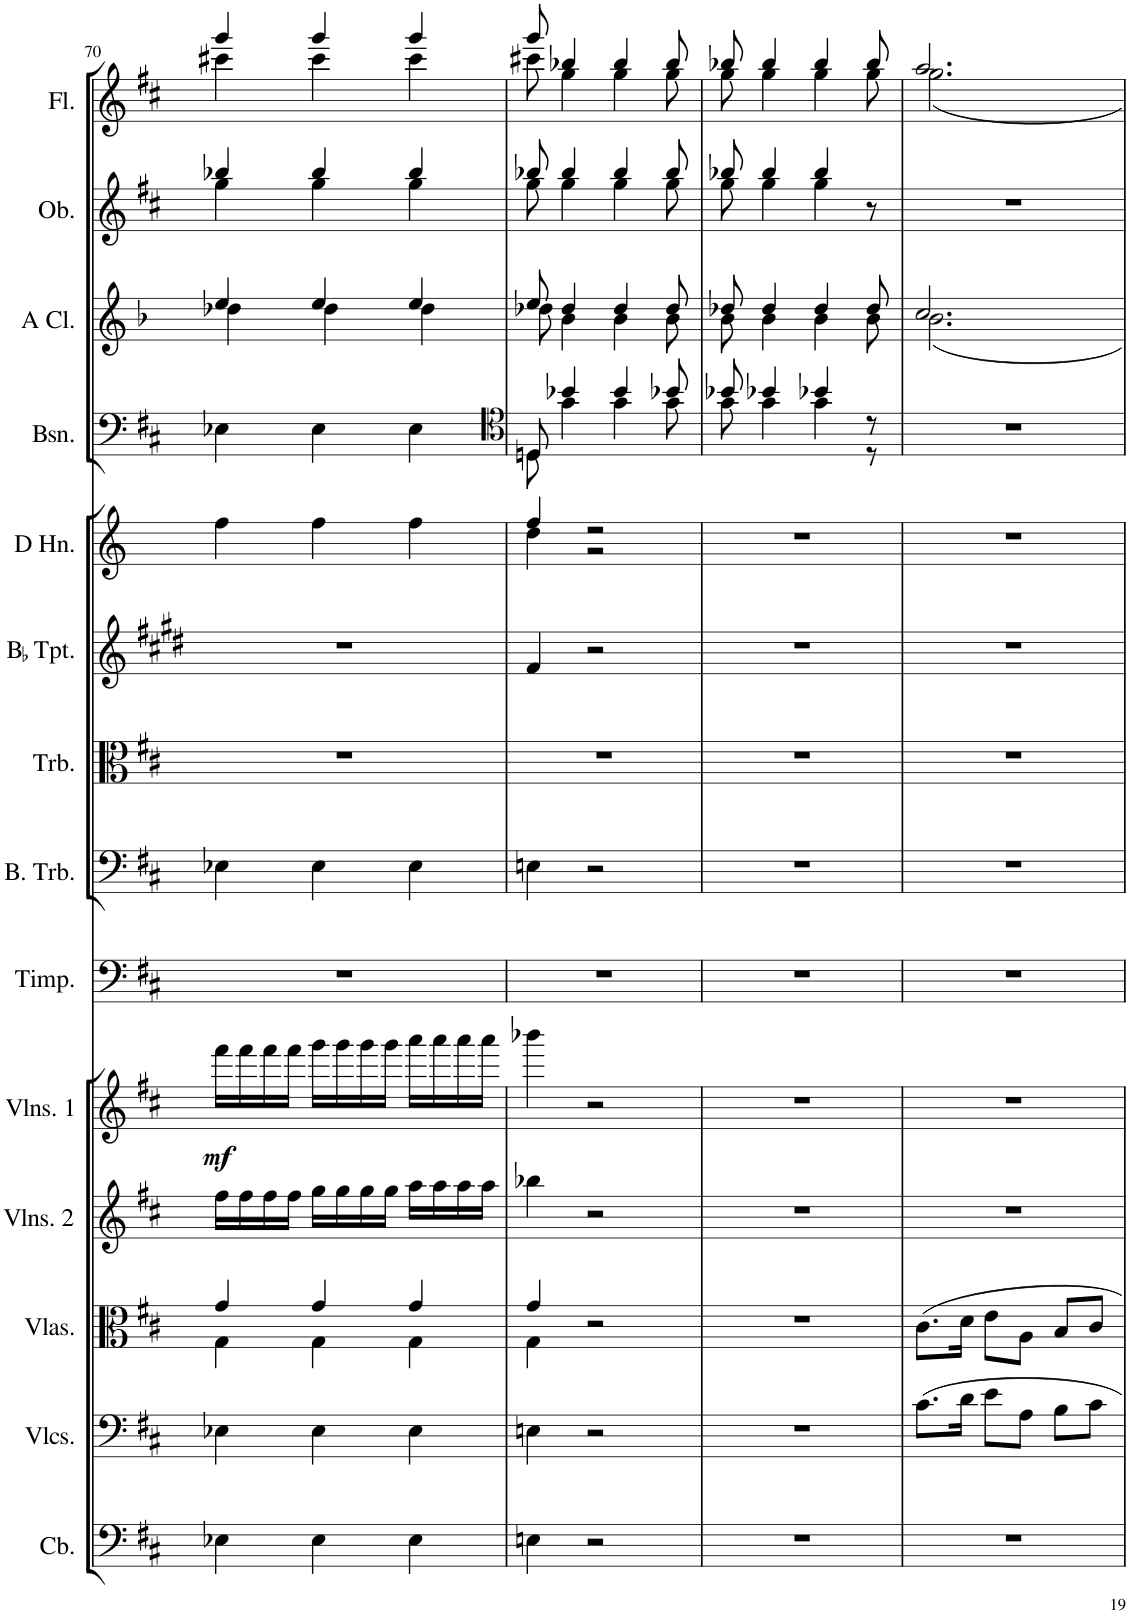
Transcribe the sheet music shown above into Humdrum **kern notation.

**kern	**kern	**kern	**kern	**kern	**dynam	**kern	**kern	**kern	**kern	**kern	**kern	**kern	**kern	**kern
*part14	*part13	*part12	*part11	*part10	*part10	*part9	*part8	*part7	*part6	*part5	*part4	*part3	*part2	*part1
*staff14	*staff13	*staff12	*staff11	*staff10	*staff10	*staff9	*staff8	*staff7	*staff6	*staff5	*staff4	*staff3	*staff2	*staff1
*I"Contrabass	*I"Violoncellos	*I"Violas	*I"Violins 2	*I"Violins 1	*	*I"Timpani	*I"Bass Trombone	*I"Trombone	*I"BaccidentalFlat Trumpet	*I"D Horn	*I"Bassoon	*I"A Clarinet	*I"Oboe	*I"Flute
*I'Cb.	*I'Vlcs.	*I'Vlas.	*I'Vlns. 2	*I'Vlns. 1	*	*I'Timp.	*I'B. Trb.	*I'Trb.	*I'BaccidentalFlat Tpt.	*I'D Hn.	*I'Bsn.	*I'A Cl.	*I'Ob.	*I'Fl.
!!LO:PB:g=z
*clefF4	*clefF4	*clefC3	*clefG2	*clefG2	*	*clefF4	*clefF4	*clefC3	*clefG2	*clefG2	*clefF4	*clefG2	*clefG2	*clefG2
*Trd7c12	*	*	*	*	*	*	*	*	*Trd1c2	*Trd6c10	*	*Trd2c3	*	*
*k[f#c#]	*k[f#c#]	*k[f#c#]	*k[f#c#]	*k[f#c#]	*	*k[f#c#]	*k[f#c#]	*k[f#c#]	*k[f#c#g#d#]	*k[]	*k[f#c#]	*k[b-]	*k[f#c#]	*k[f#c#]
*M3/4	*M3/4	*M3/4	*M3/4	*M3/4	*	*M3/4	*M3/4	*M3/4	*M3/4	*M3/4	*M3/4	*M3/4	*M3/4	*M3/4
=70	=70	=70	=70	=70	=70	=70	=70	=70	=70	=70	=70	=70	=70	=70
*	*	*^	*	*	*	*	*	*	*	*	*	*^	*^	*^
!	!	!	!	!	!	!LO:DY:b	!	!	!	!	!	!	!	!	!	!	!	!
4E-X\	4E-X\	4g/	4G\	16ff#\LL	16fff#\LL	mf	2.r	4E-X\	2.r	2.r	4ff\	4E-X\	4ee/	4dd-X\	4bb-X/	4gg\	4ggg/	4ccc#X\
.	.	.	.	16ff#\	16fff#\	.	.	.	.	.	.	.	.	.	.	.	.	.
.	.	.	.	16ff#\	16fff#\	.	.	.	.	.	.	.	.	.	.	.	.	.
.	.	.	.	16ff#\JJ	16fff#\JJ	.	.	.	.	.	.	.	.	.	.	.	.	.
4E-\	4E-\	4g/	4G\	16gg\LL	16ggg\LL	.	.	4E-\	.	.	4ff\	4E-\	4ee/	4dd-\	4bb-/	4gg\	4ggg/	4ccc#\
.	.	.	.	16gg\	16ggg\	.	.	.	.	.	.	.	.	.	.	.	.	.
.	.	.	.	16gg\	16ggg\	.	.	.	.	.	.	.	.	.	.	.	.	.
.	.	.	.	16gg\JJ	16ggg\JJ	.	.	.	.	.	.	.	.	.	.	.	.	.
4E-\	4E-\	4g/	4G\	16aa\LL	16aaa\LL	.	.	4E-\	.	.	4ff\	4E-\	4ee/	4dd-\	4bb-/	4gg\	4ggg/	4ccc#\
.	.	.	.	16aa\	16aaa\	.	.	.	.	.	.	.	.	.	.	.	.	.
.	.	.	.	16aa\	16aaa\	.	.	.	.	.	.	.	.	.	.	.	.	.
.	.	.	.	16aa\JJ	16aaa\JJ	.	.	.	.	.	.	.	.	.	.	.	.	.
=71	=71	=71	=71	=71	=71	=71	=71	=71	=71	=71	=71	=71	=71	=71	=71	=71	=71	=71
*	*	*	*	*	*	*	*	*	*	*	*	*clefC4	*	*	*	*	*	*
*	*	*	*	*	*	*	*	*	*	*	*^	*^	*	*	*	*	*	*
4En\	4En\	4g/	4G\	4bb-X\	4bbb-X\	.	2.r	4En\	2.r	4f#/	4ff/	4dd\	8Dn/	8D\	8ee/	8dd-X\	8bb-X/	8gg\	8ggg/	8ccc#X\
.	.	.	.	.	.	.	.	.	.	.	.	.	4b-X/	4g\	4dd-/	4b-\	4bb-/	4gg\	4bb-X/	4gg\
2r	2r	2r	2ryy	2r	2r	.	.	2r	.	2r	2r	2r	.	.	.	.	.	.	.	.
.	.	.	.	.	.	.	.	.	.	.	.	.	4b-/	4g\	4dd-/	4b-\	4bb-/	4gg\	4bb-/	4gg\
.	.	.	.	.	.	.	.	.	.	.	.	.	8b-X/	8g\	8dd-/	8b-\	8bb-/	8gg\	8bb-/	8gg\
*	*	*v	*v	*	*	*	*	*	*	*	*v	*v	*	*	*	*	*	*	*	*
=72	=72	=72	=72	=72	=72	=72	=72	=72	=72	=72	=72	=72	=72	=72	=72	=72	=72	=72
2.r	2.r	2.r	2.r	2.r	.	2.r	2.r	2.r	2.r	2.r	8b-X/	8g\	8dd-X/	8b-\	8bb-X/	8gg\	8bb-X/	8gg\
.	.	.	.	.	.	.	.	.	.	.	4b-X/	4g\	4dd-/	4b-\	4bb-/	4gg\	4bb-/	4gg\
.	.	.	.	.	.	.	.	.	.	.	4b-X/	4g\	4dd-/	4b-\	4bb-/	4gg\	4bb-/	4gg\
.	.	.	.	.	.	.	.	.	.	.	8r	8r	8dd-/	8b-\	8r	8ryy	8bb-/	8gg\
*	*	*	*	*	*	*	*	*	*	*	*v	*v	*	*	*v	*v	*	*
=73	=73	=73	=73	=73	=73	=73	=73	=73	=73	=73	=73	=73	=73	=73	=73	=73
2.r	8.c#\L	8.c#\L	2.r	2.r	.	2.r	2.r	2.r	2.r	2.r	2.r	2.cc/	2.b-\	2.r	2.aa/	2.gg\
.	16d\Jk	16d\Jk	.	.	.	.	.	.	.	.	.	.	.	.	.	.
.	8e\L	8e\L	.	.	.	.	.	.	.	.	.	.	.	.	.	.
.	8A\J	8A\J	.	.	.	.	.	.	.	.	.	.	.	.	.	.
.	8B\L	8B/L	.	.	.	.	.	.	.	.	.	.	.	.	.	.
.	8c#\J	8c#/J	.	.	.	.	.	.	.	.	.	.	.	.	.	.
*	*	*	*	*	*	*	*	*	*	*	*	*v	*v	*	*v	*v
=	=	=	=	=	=	=	=	=	=	=	=	=	=	=
*-	*-	*-	*-	*-	*-	*-	*-	*-	*-	*-	*-	*-	*-	*-
